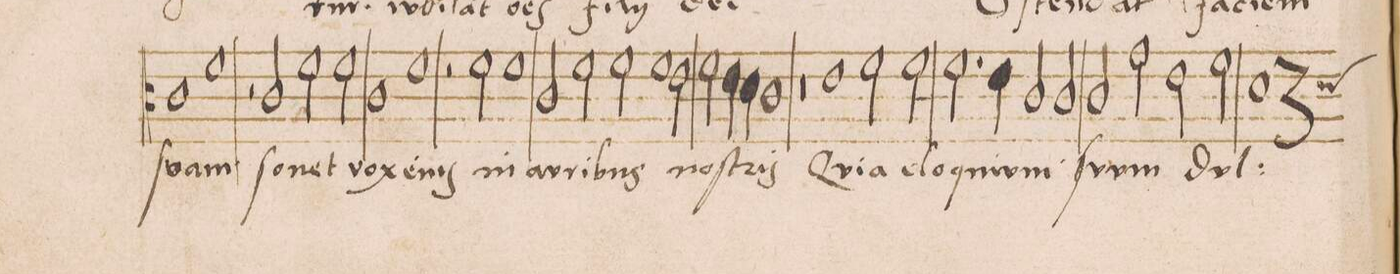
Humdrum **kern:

**kern	**text	**text
*I"ALTVS	*	*
*clefC3	*	*
*k[b-]	*	*
*met(c|)	*	*
*M2/1	*	*
1c	.	su-
1f	.	-am
=43	=43	=43
2r	.	.
2c/	.	so-
2f\	.	-net
2f\	.	vox-
=44	=44	=44
1c	.	-i-
1f	.	-m(us)
=45	=45	=45
2r	.	.
2f\	.	au-
1f	.	-ri-
=46	=46	=46
2c/	.	.
2f\	.	-bus
2f\	.	nos-
1f	.	-tris
=47	=47	=47
2e\	.	.
2f\	.	.
4e\	.	.
4d\	.	.
=48	=48	=48
1c	.	.
1r	.	.
=49	=49	=49
1r	.	.
1e	.	Qui-
=50	=50	=50
2f\	.	-a
2f\	.	e-
2.f\	.	-lo-
4e\	.	-qui-
=51	=51	=51
2c/	.	-um
2c/	.	su-
2c/	.	-am
2g\	.	.
=52	=52	=52
2e\	.	dol-
2f\	.	.
*custos:d	*	*
1d	.	.
=53	=53	=53
*M3/1	*	*
*met(3)	*	*
*-	*-	*-
